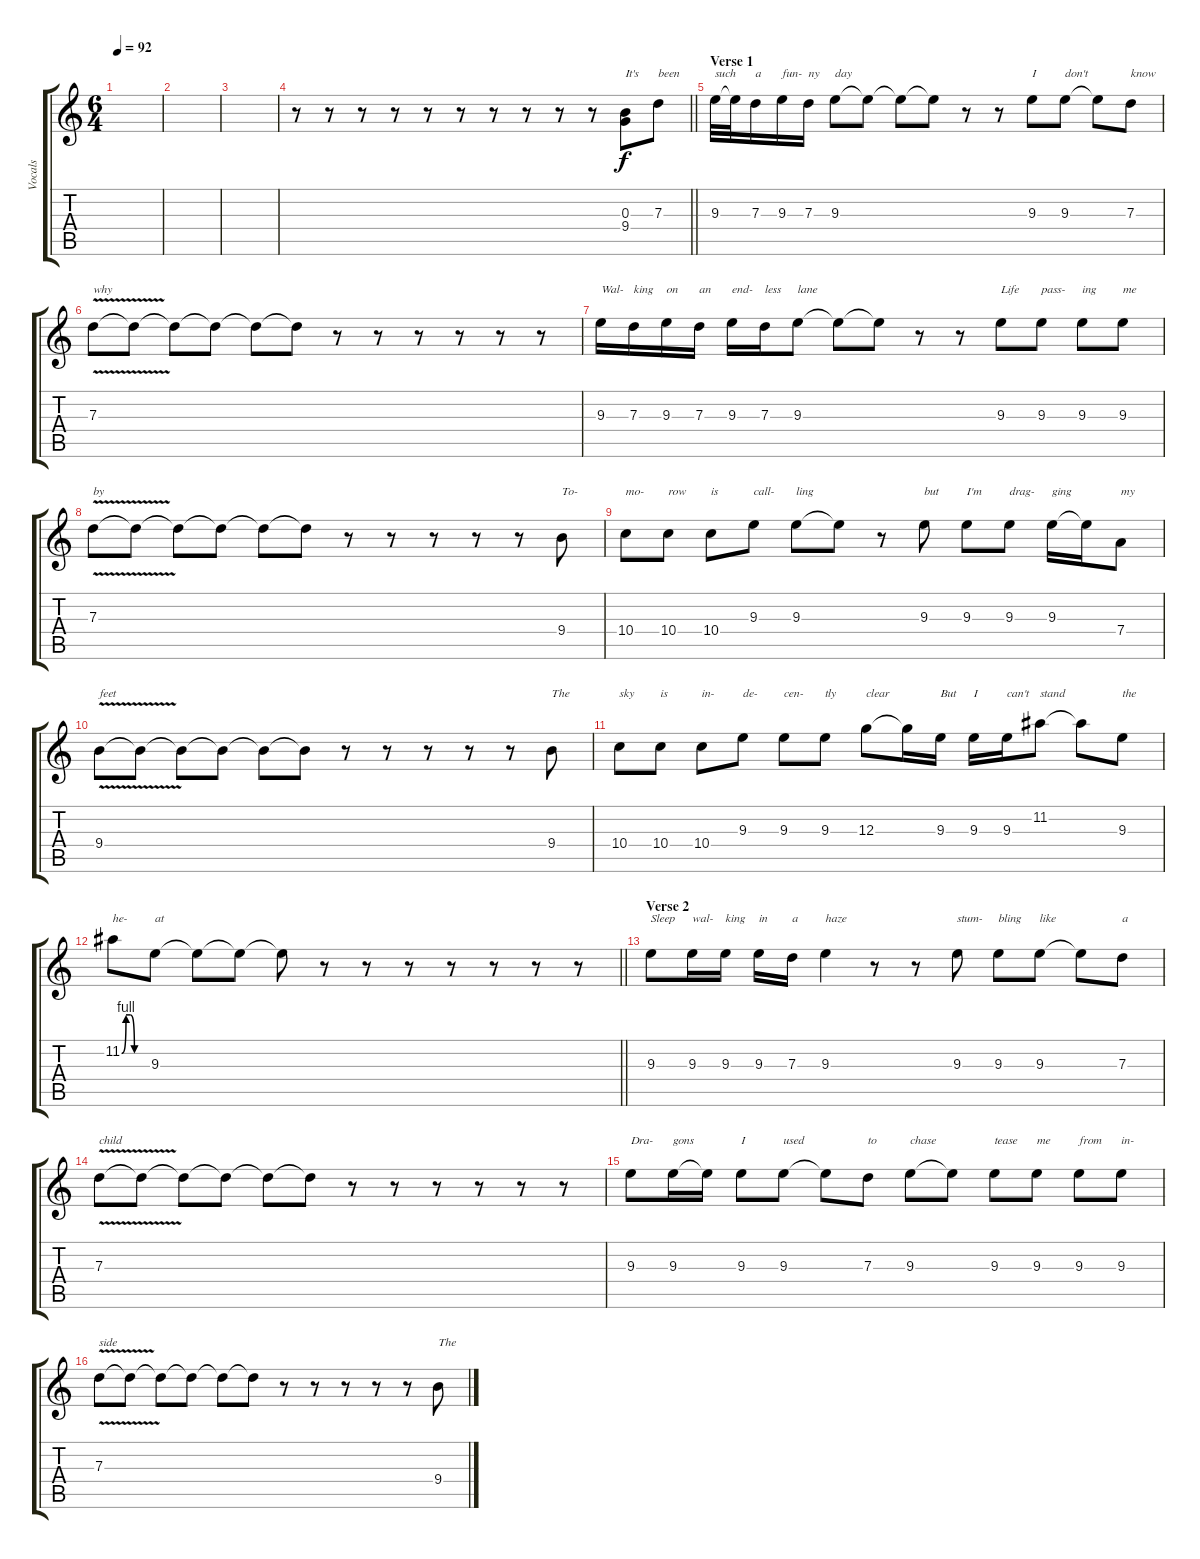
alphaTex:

\track ("Vocals" "Vocals") {instrument acousticguitarsteel}
\staff {score tabs}
\tuning (E4 B3 G3 D3 A2 E2) {hide}
\ts (6 4)
\tempo 92
\clef g2
\ks c
|
|
|
\barLineRight lightlight
r.8 r.8 r.8 r.8 r.8 r.8 r.8 r.8 r.8 r.8 (0.3 9.4).8{txt "It's"} 7.3.8{txt "been"} |
\section ("" "Verse 1")
9.3.32{txt "such"} 9.3{t}.32 7.3.16{txt "a"} 9.3.16{txt "fun-"} 7.3.16{txt "ny"} 9.3.8{txt "day"} 9.3{t}.8 9.3{t}.8 9.3{t}.8 r.8 r.8 9.3.8{txt "I"} 9.3.8{txt "don't"} 9.3{t}.8 7.3.8{txt "know"} |
7.3{v}.8{txt "why"} 7.3{t}.8 7.3{t}.8 7.3{t}.8 7.3{t}.8 7.3{t}.8 r.8 r.8 r.8 r.8 r.8 r.8 |
9.3.16{txt "Wal-"} 7.3.16{txt "king"} 9.3.16{txt "on"} 7.3.16{txt "an"} 9.3.16{txt "end-"} 7.3.16{txt "less"} 9.3.8{txt "lane"} 9.3{t}.8 9.3{t}.8 r.8 r.8 9.3.8{txt "Life"} 9.3.8{txt "pass-"} 9.3.8{txt "ing"} 9.3.8{txt "me"} |
7.3{v}.8{txt "by"} 7.3{t}.8 7.3{t}.8 7.3{t}.8 7.3{t}.8 7.3{t}.8 r.8 r.8 r.8 r.8 r.8 9.4.8{txt "To-"} |
10.4.8{txt "mo-"} 10.4.8{txt "row"} 10.4.8{txt "is"} 9.3.8{txt "call-"} 9.3.8{txt "ling"} 9.3{t}.8 r.8 9.3.8{txt "but"} 9.3.8{txt "I'm"} 9.3.8{txt "drag-"} 9.3.16{txt "ging"} 9.3{t}.16 7.4.8{txt "my"} |
9.4{v}.8{txt "feet"} 9.4{t}.8 9.4{t}.8 9.4{t}.8 9.4{t}.8 9.4{t}.8 r.8 r.8 r.8 r.8 r.8 9.4.8{txt "The"} |
10.4.8{txt "sky"} 10.4.8{txt "is"} 10.4.8{txt "in-"} 9.3.8{txt "de-"} 9.3.8{txt "cen-"} 9.3.8{txt "tly"} 12.3.8{txt "clear"} 12.3{t}.16 9.3.16{txt "But"} 9.3.16{txt "I"} 9.3.16{txt "can't"} 11.2.8{txt "stand"} 11.2{t}.8 9.3.8{txt "the"} |
\barLineRight lightlight
11.2{be (custom 0 0 10 4 20 4 30 0 60 0)}.8{txt "he-"} 9.3.8{txt "at"} 9.3{t}.8 9.3{t}.8 9.3{t}.8 r.8 r.8 r.8 r.8 r.8 r.8 r.8 |
\section ("" "Verse 2")
9.3.8{txt "Sleep"} 9.3.16{txt "wal-"} 9.3.16{txt "king"} 9.3.16{txt "in"} 7.3.16{txt "a"} 9.3.4{txt "haze"} r.8 r.8 9.3.8{txt "stum-"} 9.3.8{txt "bling"} 9.3.8{txt "like"} 9.3{t}.8 7.3.8{txt "a"} |
7.3{v}.8{txt "child"} 7.3{t}.8 7.3{t}.8 7.3{t}.8 7.3{t}.8 7.3{t}.8 r.8 r.8 r.8 r.8 r.8 r.8 |
9.3.8{txt "Dra-"} 9.3.16{txt "gons"} 9.3{t}.16 9.3.8{txt "I"} 9.3.8{txt "used"} 9.3{t}.8 7.3.8{txt "to"} 9.3.8{txt "chase"} 9.3{t}.8 9.3.8{txt "tease"} 9.3.8{txt "me"} 9.3.8{txt "from"} 9.3.8{txt "in-"} |
7.3{v}.8{txt "side"} 7.3{t}.8 7.3{t}.8 7.3{t}.8 7.3{t}.8 7.3{t}.8 r.8 r.8 r.8 r.8 r.8 9.4.8{txt "The"}
